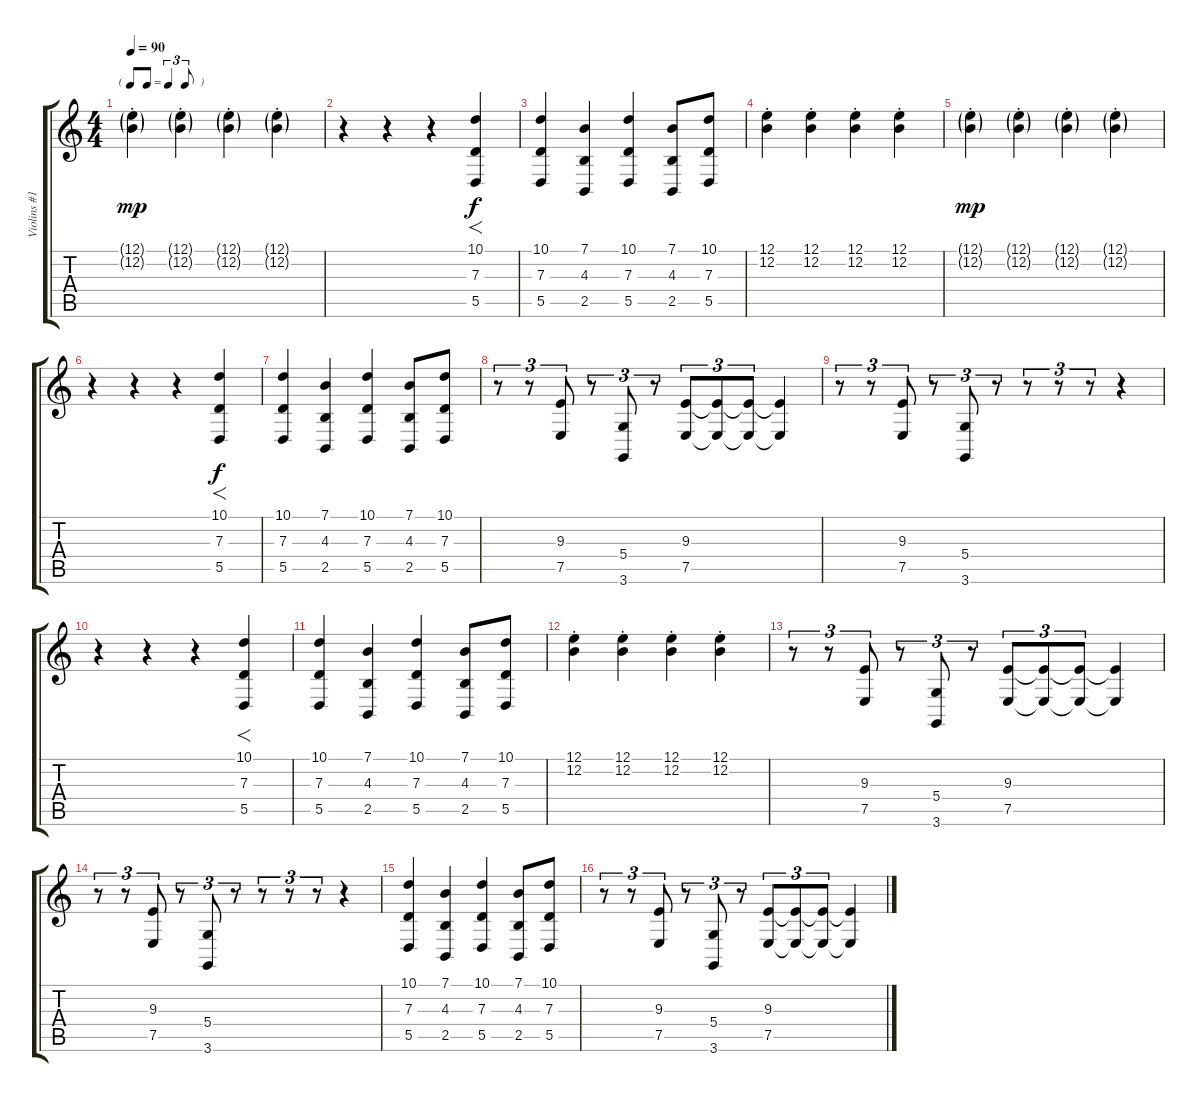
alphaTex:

\track ("Violins #1" "Violins #1") {instrument violin}
\staff {score tabs}
\tuning (E4 B3 G3 D3 A2 E2) {hide}
\ts (4 4)
\tf triplet8th
\tempo 90
\clef g2
\ks c
(12.1{g st} 12.2{g st}).4{dy mp} (12.1{g st} 12.2{g st}).4 (12.1{g st} 12.2{g st}).4 (12.1{g st} 12.2{g st}).4 |
r.4 r.4 r.4 (10.1 7.3 5.5).4{f dy f} |
(10.1 7.3 5.5).4 (7.1 4.3 2.5).4 (10.1 7.3 5.5).4 (7.1 4.3 2.5).8 (10.1 7.3 5.5).8 |
(12.1{st} 12.2{st}).4 (12.1{st} 12.2{st}).4 (12.1{st} 12.2{st}).4 (12.1{st} 12.2{st}).4 |
(12.1{g st} 12.2{g st}).4{dy mp} (12.1{g st} 12.2{g st}).4 (12.1{g st} 12.2{g st}).4 (12.1{g st} 12.2{g st}).4 |
r.4 r.4 r.4 (10.1 7.3 5.5).4{f dy f} |
(10.1 7.3 5.5).4 (7.1 4.3 2.5).4 (10.1 7.3 5.5).4 (7.1 4.3 2.5).8 (10.1 7.3 5.5).8 |
r.8{tu (3 2)} r.8{tu (3 2)} (9.3 7.5).8{tu (3 2)} r.8{tu (3 2)} (5.4 3.6).8{tu (3 2)} r.8{tu (3 2)} (9.3 7.5).8{tu (3 2)} (9.3{t} 7.5{t}).8{tu (3 2)} (9.3{t} 7.5{t}).8{tu (3 2)} (9.3{t} 7.5{t}).4 |
r.8{tu (3 2)} r.8{tu (3 2)} (9.3 7.5).8{tu (3 2)} r.8{tu (3 2)} (5.4 3.6).8{tu (3 2)} r.8{tu (3 2)} r.8{tu (3 2)} r.8{tu (3 2)} r.8{tu (3 2)} r.4 |
r.4 r.4 r.4 (10.1 7.3 5.5).4{f} |
(10.1 7.3 5.5).4 (7.1 4.3 2.5).4 (10.1 7.3 5.5).4 (7.1 4.3 2.5).8 (10.1 7.3 5.5).8 |
(12.1{st} 12.2{st}).4 (12.1{st} 12.2{st}).4 (12.1{st} 12.2{st}).4 (12.1{st} 12.2{st}).4 |
r.8{tu (3 2)} r.8{tu (3 2)} (9.3 7.5).8{tu (3 2)} r.8{tu (3 2)} (5.4 3.6).8{tu (3 2)} r.8{tu (3 2)} (9.3 7.5).8{tu (3 2)} (9.3{t} 7.5{t}).8{tu (3 2)} (9.3{t} 7.5{t}).8{tu (3 2)} (9.3{t} 7.5{t}).4 |
r.8{tu (3 2)} r.8{tu (3 2)} (9.3 7.5).8{tu (3 2)} r.8{tu (3 2)} (5.4 3.6).8{tu (3 2)} r.8{tu (3 2)} r.8{tu (3 2)} r.8{tu (3 2)} r.8{tu (3 2)} r.4 |
(10.1 7.3 5.5).4 (7.1 4.3 2.5).4 (10.1 7.3 5.5).4 (7.1 4.3 2.5).8 (10.1 7.3 5.5).8 |
r.8{tu (3 2)} r.8{tu (3 2)} (9.3 7.5).8{tu (3 2)} r.8{tu (3 2)} (5.4 3.6).8{tu (3 2)} r.8{tu (3 2)} (9.3 7.5).8{tu (3 2)} (9.3{t} 7.5{t}).8{tu (3 2)} (9.3{t} 7.5{t}).8{tu (3 2)} (9.3{t} 7.5{t}).4
